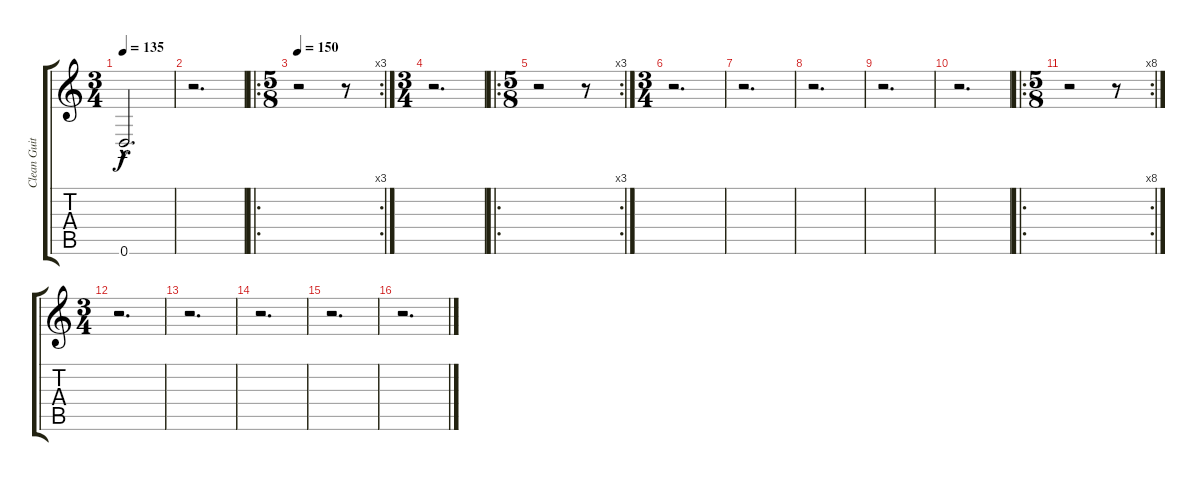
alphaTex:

\track ("Clean Guitar" "Clean Guit") {instrument acousticguitarsteel}
\staff {score tabs}
\tuning (E4 B3 G3 D3 A2 D2) {hide}
\ts (3 4)
\tempo 135
\clef g2
\ks c
0.6{hac t}.2{d dy f} |
r.2{d} |
\ro
\rc 3
\ts (5 8)
\tempo 150
r.2 r.8 |
\ts (3 4)
r.2{d} |
\ro
\rc 3
\ts (5 8)
r.2 r.8 |
\ts (3 4)
r.2{d} |
r.2{d} |
r.2{d} |
r.2{d} |
r.2{d} |
\ro
\rc 8
\ts (5 8)
r.2 r.8 |
\ts (3 4)
r.2{d} |
r.2{d} |
r.2{d} |
r.2{d} |
r.2{d}
